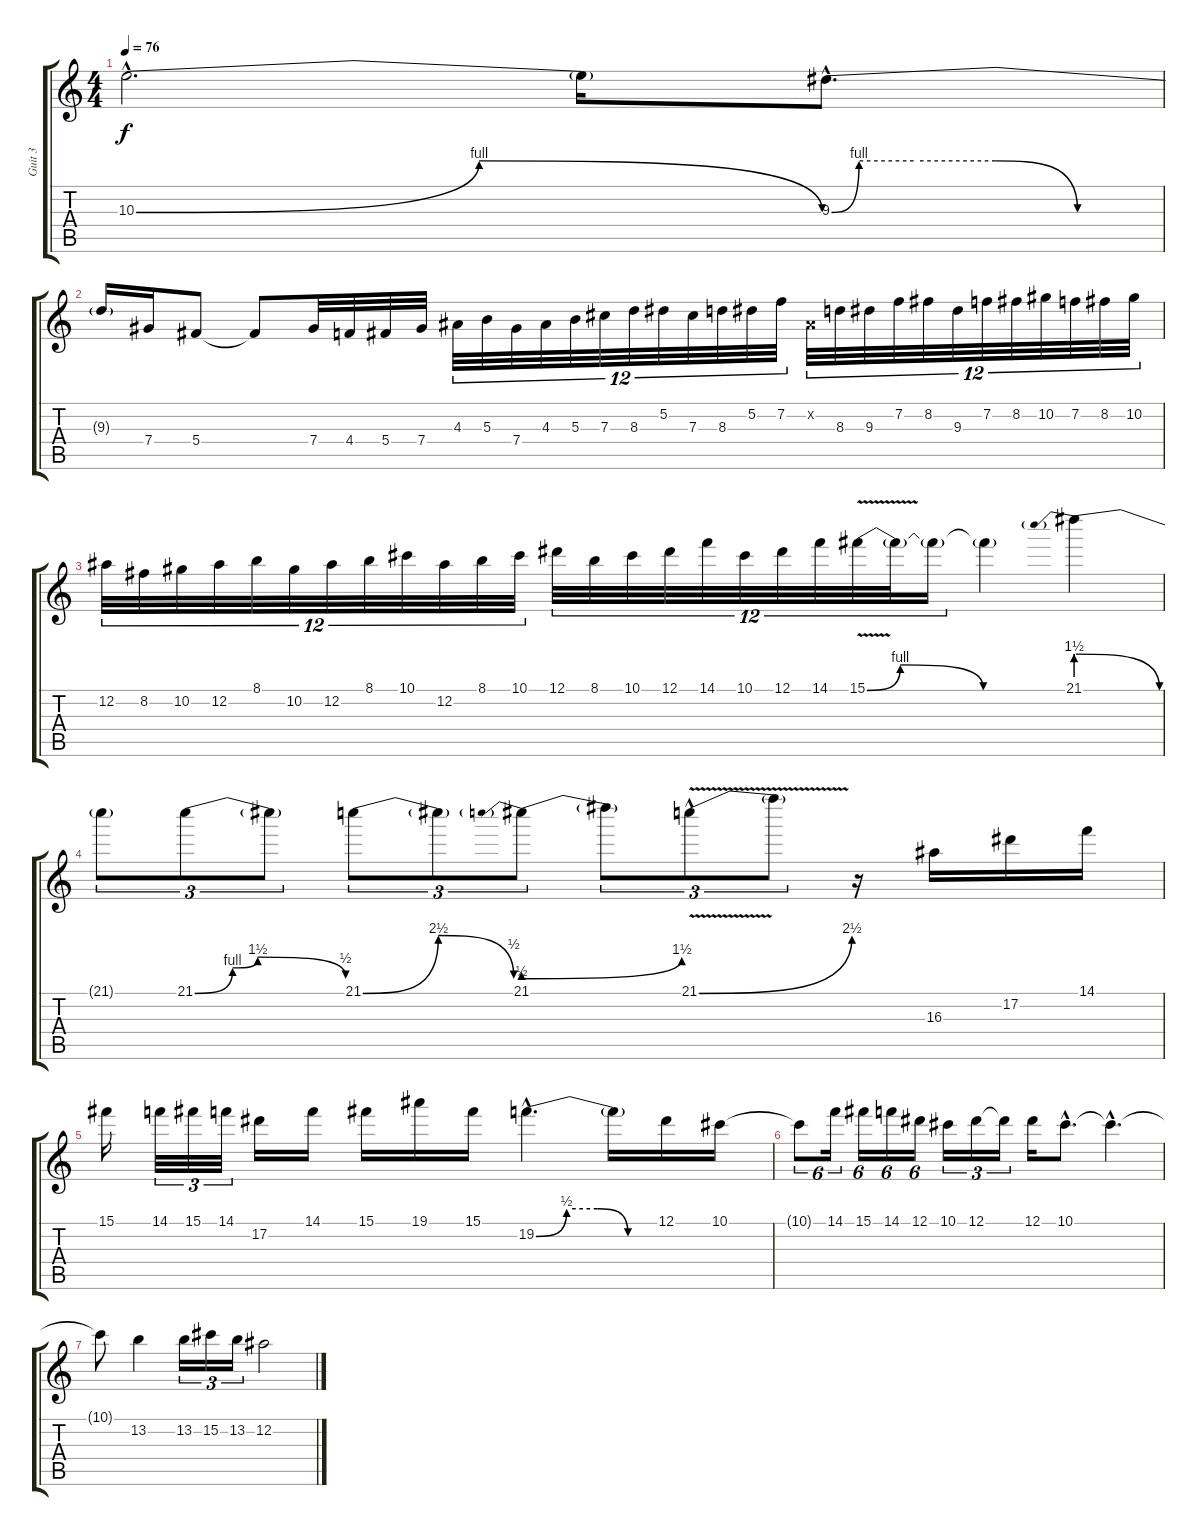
\track ("Guit 3" "Guit 3") {instrument overdrivenguitar}
\staff {score tabs}
\tuning (Eb4 Bb3 Gb3 Db3 Ab2 Eb2) {hide}
\ts (4 4)
\tempo 76
\clef g2
\ks c
10.3{be (bendrelease 0 0 15 4 30 4 60 0) hac}.2{d dy f} 10.3{t}.16 9.3{be (custom 0 0 5 4 15 4 30 4 45 0 60 0) hac}.8{d} |
9.3{t}.16 7.4.16 5.4.8 5.4{t}.8 7.4.32 4.4.32 5.4.32 7.4.32 4.3.32{tu (12 8)} 5.3.32{tu (12 8)} 7.4.32{tu (12 8)} 4.3.32{tu (12 8)} 5.3.32{tu (12 8)} 7.3.32{tu (12 8)} 8.3.32{tu (12 8)} 5.2.32{tu (12 8)} 7.3.32{tu (12 8)} 8.3.32{tu (12 8)} 5.2.32{tu (12 8)} 7.2.32{tu (12 8)} 0.2{x}.32{tu (12 8)} 8.3.32{tu (12 8)} 9.3.32{tu (12 8)} 7.2.32{tu (12 8)} 8.2.32{tu (12 8)} 9.3.32{tu (12 8)} 7.2.32{tu (12 8)} 8.2.32{tu (12 8)} 10.2.32{tu (12 8)} 7.2.32{tu (12 8)} 8.2.32{tu (12 8)} 10.2.32{tu (12 8)} |
12.2.32{tu (12 8)} 8.2.32{tu (12 8)} 10.2.32{tu (12 8)} 12.2.32{tu (12 8)} 8.1.32{tu (12 8)} 10.2.32{tu (12 8)} 12.2.32{tu (12 8)} 8.1.32{tu (12 8)} 10.1.32{tu (12 8)} 12.2.32{tu (12 8)} 8.1.32{tu (12 8)} 10.1.32{tu (12 8)} 12.1.32{tu (12 8)} 8.1.32{tu (12 8)} 10.1.32{tu (12 8)} 12.1.32{tu (12 8)} 14.1.32{tu (12 8)} 10.1.32{tu (12 8)} 12.1.32{tu (12 8)} 14.1.32{tu (12 8)} 15.1{be (custom 0 0 10 4 35 0 60 0) v}.32{tu (12 8)} 15.1{t}.32{tu (12 8)} 15.1{t}.16{tu (12 8)} 15.1{t}.4 21.1{be (prebendrelease 0 6 60 0)}.4{volume 15} |
21.1{t}.8{tu (3 2) volume 14} 21.1{be (custom 0 0 15 4 25 6 60 2)}.8{tu (3 2)} 21.1{t}.8{tu (3 2)} 21.1{be (bendrelease 0 0 30 10 30 10 60 2)}.8{tu (3 2)} 21.1{t}.8{tu (3 2)} 21.1{be (prebendbend 0 2 60 6)}.8{tu (3 2)} 21.1{t}.8{tu (3 2)} 21.1{be (bend 0 0 60 10) v hac}.8{tu (3 2) volume 12} 21.1{t}.8{tu (3 2) volume 12} r.16 16.3.16{volume 11} 17.2.16{volume 11} 14.1.16{volume 11} |
15.1.16{volume 11} 14.1.32{tu (3 2) volume 10} 15.1.32{tu (3 2)} 14.1.32{tu (3 2)} 17.2.16{volume 10} 14.1.16{volume 10} 15.1.16{volume 10} 19.1.16 15.1.16{volume 9} 19.2{be (custom 0 0 15 2 30 2 45 0 60 0) hac}.4{d volume 9} 19.2{t}.16 12.1.16{volume 8} 10.1.16{volume 7} |
10.1{t}.8{tu (6 4)} 14.1.16{tu (6 4) volume 7} 15.1.16{tu (6 4) volume 7} 14.1.16{tu (6 4) volume 6} 12.1.16{tu (6 4)} 10.1.16{tu (3 2) volume 6} 12.1.16{tu (3 2) volume 6} 12.1{t}.16{tu (3 2) volume 6} 12.1.16{volume 6} 10.1{hac}.8{d} 10.1{hac t}.4{d volume 5} |
10.1{t}.8 13.2.4{volume 3} 13.2.16{tu (3 2) volume 2} 15.2.16{tu (3 2) volume 2} 13.2.16{tu (3 2) volume 2} 12.2.2{volume 2}
